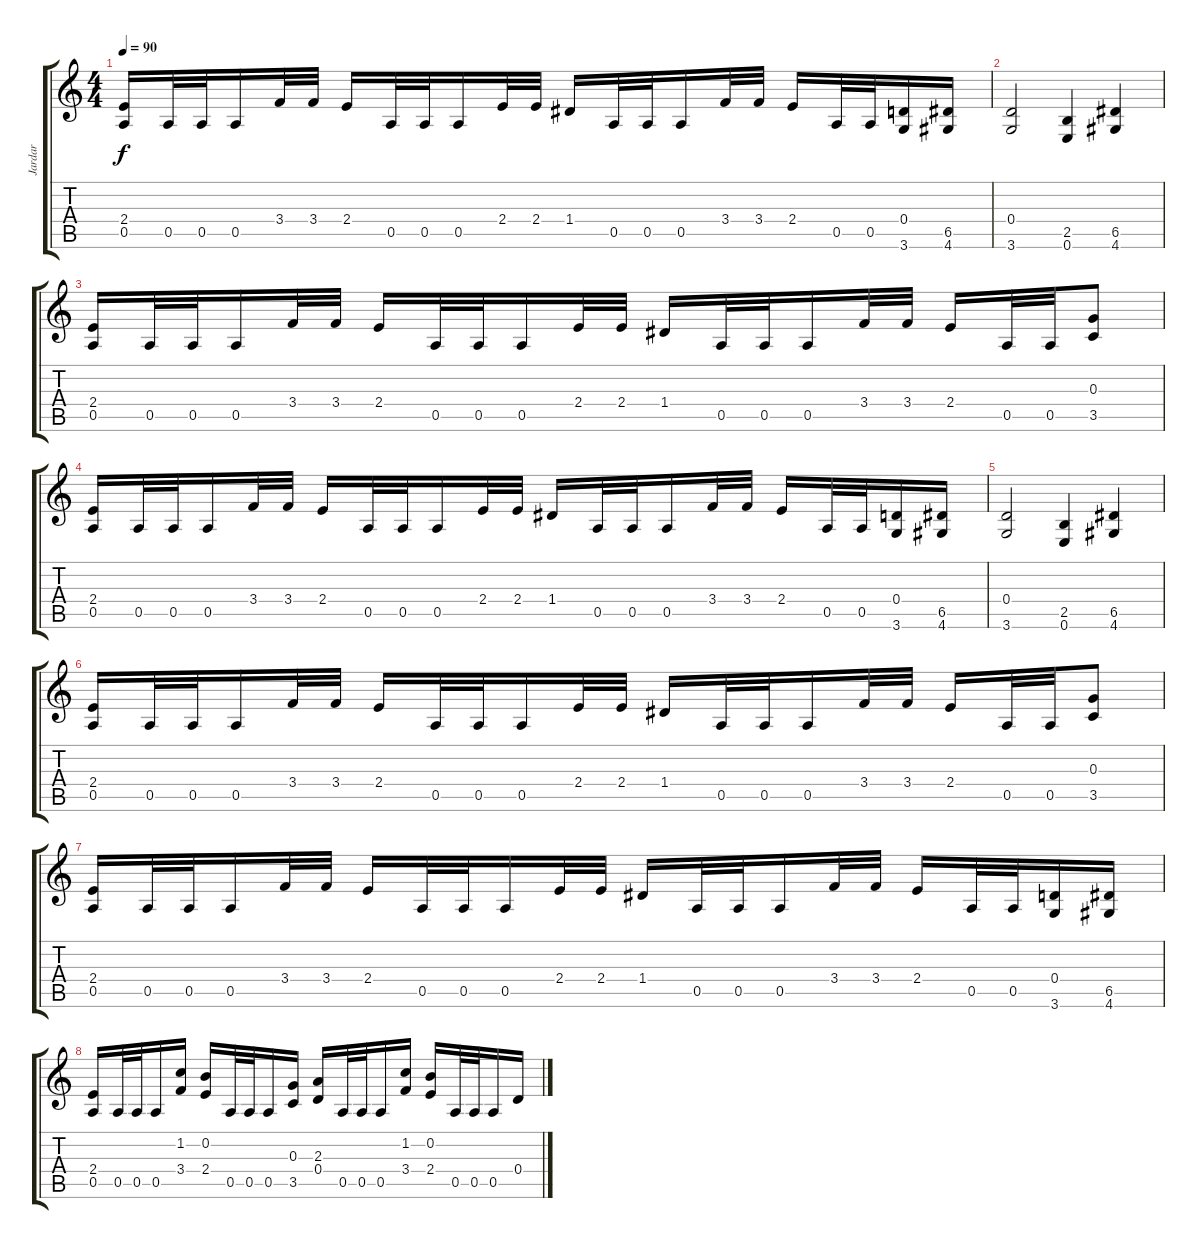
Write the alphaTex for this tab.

\track ("Jardar" "Jardar") {instrument distortionguitar}
\staff {score tabs}
\tuning (E4 B3 G3 D3 A2 E2) {hide}
\ts (4 4)
\tempo 90
\clef g2
\ks c
(2.4 0.5).16{dy f} 0.5.32 0.5.32 0.5.16 3.4.32 3.4.32 2.4.16 0.5.32 0.5.32 0.5.16 2.4.32 2.4.32 1.4.16 0.5.32 0.5.32 0.5.16 3.4.32 3.4.32 2.4.16 0.5.32 0.5.32 (0.4 3.6).16 (6.5 4.6).16 |
(0.4 3.6).2 (2.5 0.6).4 (6.5 4.6).4 |
(2.4 0.5).16 0.5.32 0.5.32 0.5.16 3.4.32 3.4.32 2.4.16 0.5.32 0.5.32 0.5.16 2.4.32 2.4.32 1.4.16 0.5.32 0.5.32 0.5.16 3.4.32 3.4.32 2.4.16 0.5.32 0.5.32 (0.3 3.5).8 |
(2.4 0.5).16 0.5.32 0.5.32 0.5.16 3.4.32 3.4.32 2.4.16 0.5.32 0.5.32 0.5.16 2.4.32 2.4.32 1.4.16 0.5.32 0.5.32 0.5.16 3.4.32 3.4.32 2.4.16 0.5.32 0.5.32 (0.4 3.6).16 (6.5 4.6).16 |
(0.4 3.6).2 (2.5 0.6).4 (6.5 4.6).4 |
(2.4 0.5).16 0.5.32 0.5.32 0.5.16 3.4.32 3.4.32 2.4.16 0.5.32 0.5.32 0.5.16 2.4.32 2.4.32 1.4.16 0.5.32 0.5.32 0.5.16 3.4.32 3.4.32 2.4.16 0.5.32 0.5.32 (0.3 3.5).8 |
(2.4 0.5).16 0.5.32 0.5.32 0.5.16 3.4.32 3.4.32 2.4.16 0.5.32 0.5.32 0.5.16 2.4.32 2.4.32 1.4.16 0.5.32 0.5.32 0.5.16 3.4.32 3.4.32 2.4.16 0.5.32 0.5.32 (0.4 3.6).16 (6.5 4.6).16 |
(2.4 0.5).16 0.5.32 0.5.32 0.5.16 (1.2 3.4).16 (0.2 2.4).16 0.5.32 0.5.32 0.5.16 (0.3 3.5).16 (2.3 0.4).16 0.5.32 0.5.32 0.5.16 (1.2 3.4).16 (0.2 2.4).16 0.5.32 0.5.32 0.5.16 0.4.16
